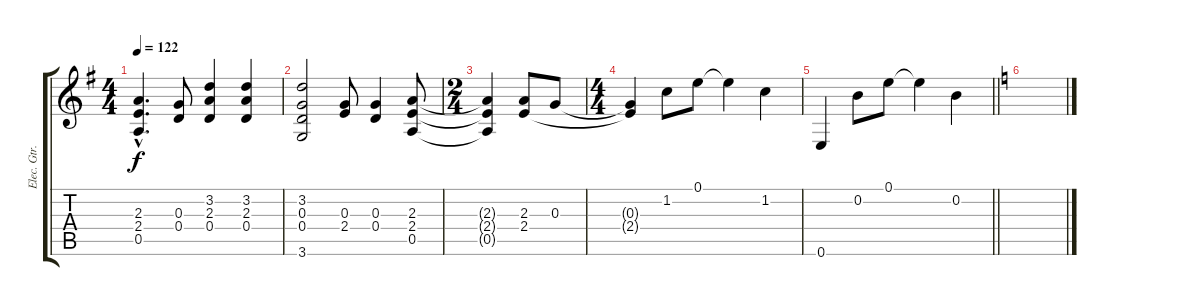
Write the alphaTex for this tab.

\track ("Elec. Gtr. 2" "Elec. Gtr.") {instrument overdrivenguitar}
\staff {score tabs}
\tuning (E4 B3 G3 D3 A2 E2) {hide}
\ts (4 4)
\tempo 122
\clef g2
\ks g
(2.3{hac t} 2.4{hac t} 0.5{hac t}).4{d dy f} (0.3 0.4).8 (3.2 2.3 0.4).4 (3.2 2.3 0.4).4 |
(3.2 0.3 0.4 3.6).2 (0.3 2.4).8 (0.3 0.4).4 (2.3 2.4 0.5).8 |
\ts (2 4)
(2.3{t} 2.4{t} 0.5{t}).4 (2.3 2.4).8 0.3.8 |
\ts (4 4)
(0.3{t} 2.4{t}).4 1.2.8 0.1.8 0.1{t}.4 1.2.4 |
\barLineRight lightlight
0.6.4 0.2.8 0.1.8 0.1{t}.4 0.2.4 |
\ks c
